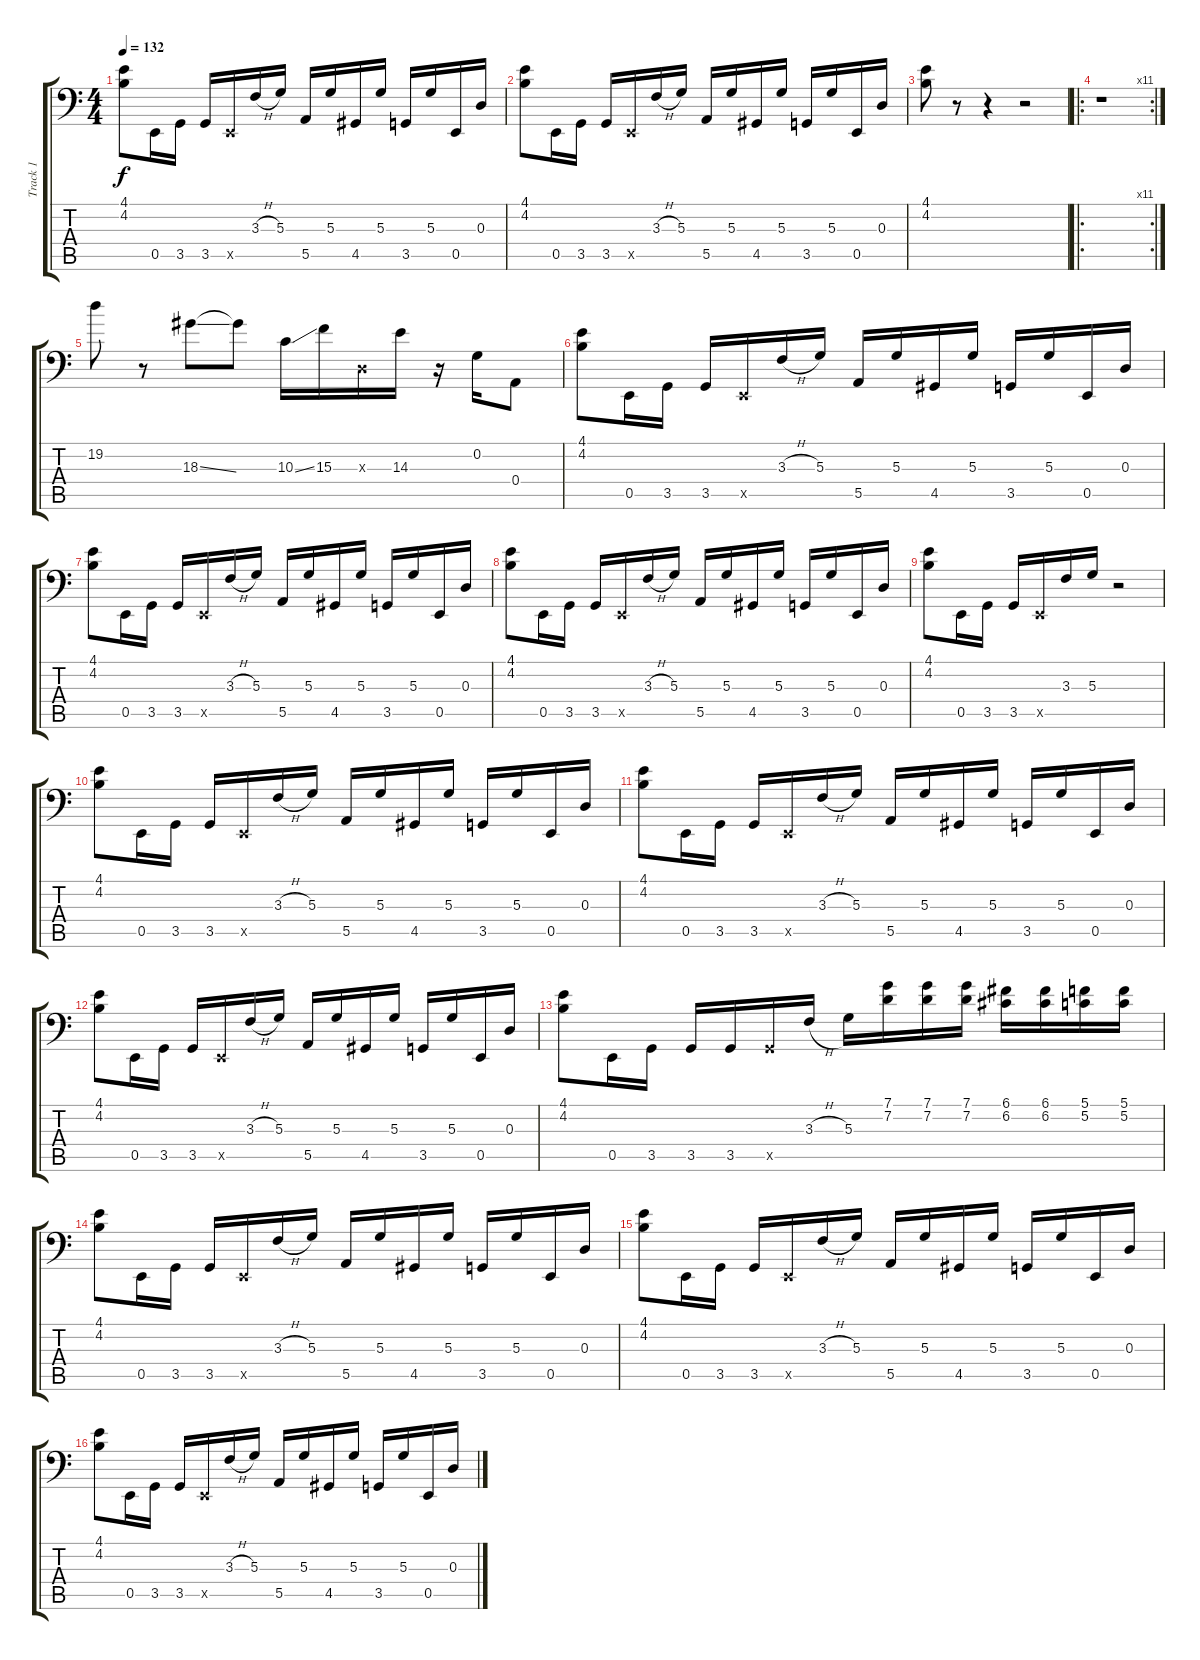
\track ("Track 1" "Track 1") {instrument slapbass1}
\staff {score tabs}
\tuning (C3 G2 D2 A1 E1 B0) {hide}
\ts (4 4)
\tempo 132
\clef f4
\ks c
(4.1 4.2).8{dy f} 0.5.16 3.5.16 3.5.16 0.5{x}.16 3.3{h}.16 5.3.16 5.5.16 5.3.16 4.5.16 5.3.16 3.5.16 5.3.16 0.5.16 0.3.16 |
(4.1 4.2).8 0.5.16 3.5.16 3.5.16 0.5{x}.16 3.3{h}.16 5.3.16 5.5.16 5.3.16 4.5.16 5.3.16 3.5.16 5.3.16 0.5.16 0.3.16 |
(4.1 4.2).8 r.8 r.4 r.2 |
\ro
\rc 11
r.1 |
19.2.8 r.8 18.3{ss}.8 18.3{t}.8 10.3{ss}.16 15.3.16 0.3{x}.16 14.3.16 r.16 0.2.16 0.4.8 |
(4.1 4.2).8 0.5.16 3.5.16 3.5.16 0.5{x}.16 3.3{h}.16 5.3.16 5.5.16 5.3.16 4.5.16 5.3.16 3.5.16 5.3.16 0.5.16 0.3.16 |
(4.1 4.2).8 0.5.16 3.5.16 3.5.16 0.5{x}.16 3.3{h}.16 5.3.16 5.5.16 5.3.16 4.5.16 5.3.16 3.5.16 5.3.16 0.5.16 0.3.16 |
(4.1 4.2).8 0.5.16 3.5.16 3.5.16 0.5{x}.16 3.3{h}.16 5.3.16 5.5.16 5.3.16 4.5.16 5.3.16 3.5.16 5.3.16 0.5.16 0.3.16 |
(4.1 4.2).8 0.5.16 3.5.16 3.5.16 0.5{x}.16 3.3.16 5.3.16 r.2 |
(4.1 4.2).8 0.5.16 3.5.16 3.5.16 0.5{x}.16 3.3{h}.16 5.3.16 5.5.16 5.3.16 4.5.16 5.3.16 3.5.16 5.3.16 0.5.16 0.3.16 |
(4.1 4.2).8 0.5.16 3.5.16 3.5.16 0.5{x}.16 3.3{h}.16 5.3.16 5.5.16 5.3.16 4.5.16 5.3.16 3.5.16 5.3.16 0.5.16 0.3.16 |
(4.1 4.2).8 0.5.16 3.5.16 3.5.16 0.5{x}.16 3.3{h}.16 5.3.16 5.5.16 5.3.16 4.5.16 5.3.16 3.5.16 5.3.16 0.5.16 0.3.16 |
(4.1 4.2).8 0.5.16 3.5.16 3.5.16 3.5.16 3.5{x}.16 3.3{h}.16 5.3.16 (7.1 7.2).16 (7.1 7.2).16 (7.1 7.2).16 (6.1 6.2).16 (6.1 6.2).16 (5.1 5.2).16 (5.1 5.2).16 |
(4.1 4.2).8 0.5.16 3.5.16 3.5.16 0.5{x}.16 3.3{h}.16 5.3.16 5.5.16 5.3.16 4.5.16 5.3.16 3.5.16 5.3.16 0.5.16 0.3.16 |
(4.1 4.2).8 0.5.16 3.5.16 3.5.16 0.5{x}.16 3.3{h}.16 5.3.16 5.5.16 5.3.16 4.5.16 5.3.16 3.5.16 5.3.16 0.5.16 0.3.16 |
(4.1 4.2).8 0.5.16 3.5.16 3.5.16 0.5{x}.16 3.3{h}.16 5.3.16 5.5.16 5.3.16 4.5.16 5.3.16 3.5.16 5.3.16 0.5.16 0.3.16
